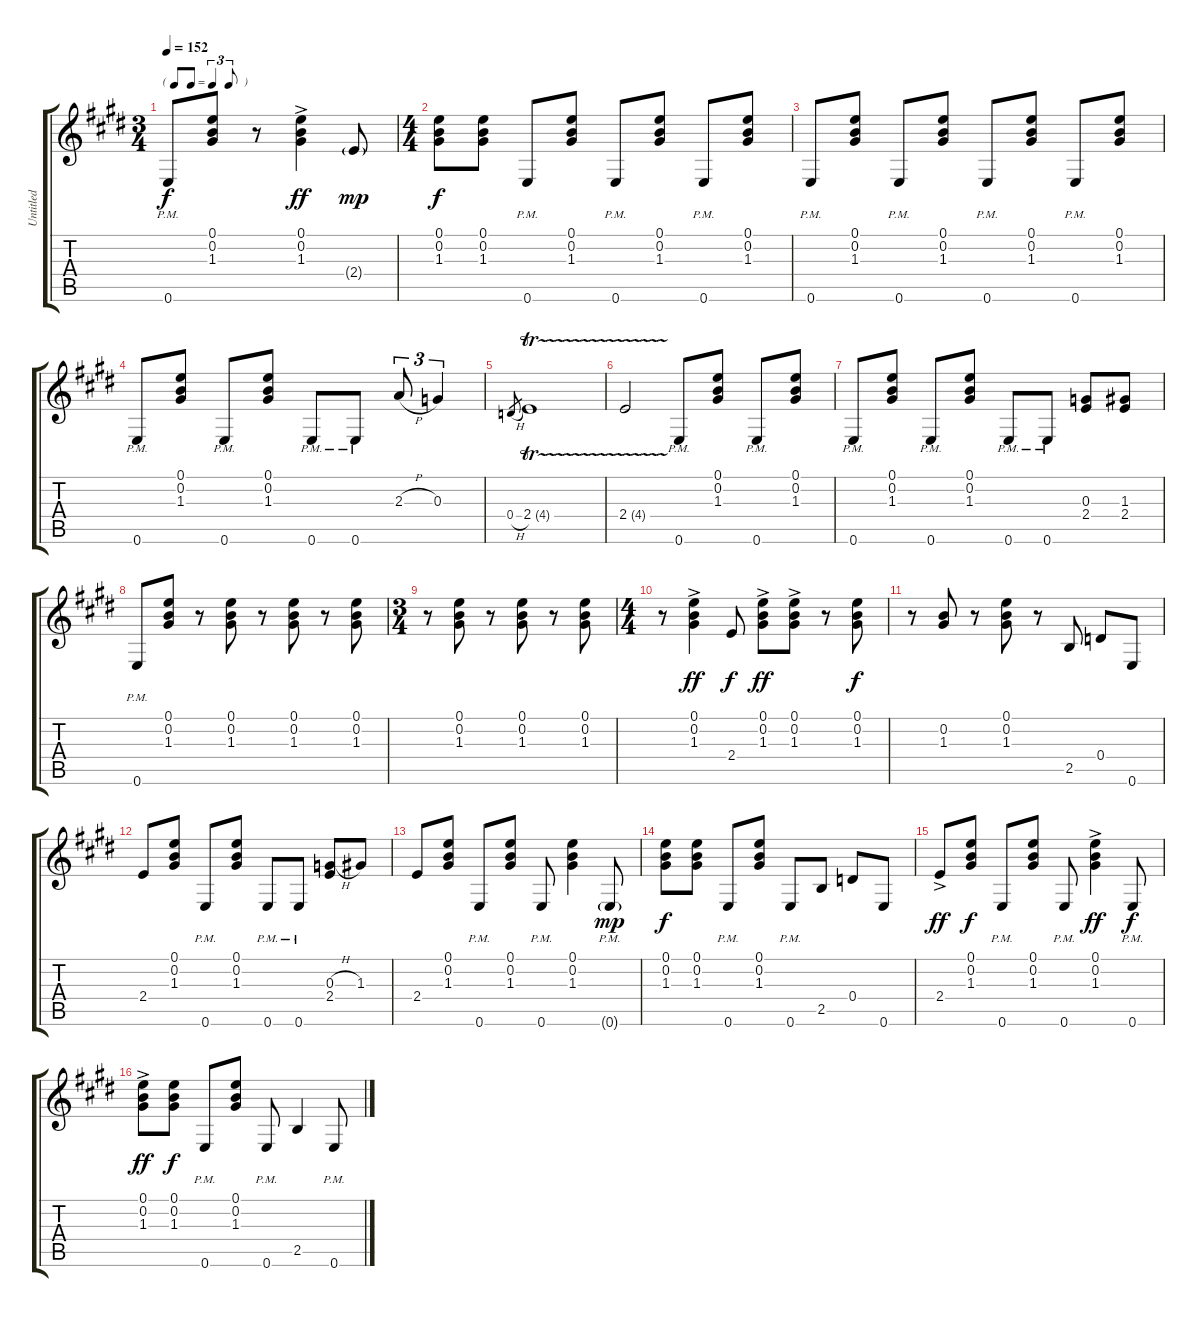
\track ("Untitled" "Untitled") {instrument distortionguitar}
\staff {score tabs}
\tuning (E4 B3 G3 D3 A2 E2) {hide}
\ts (3 4)
\tf triplet8th
\tempo 152
\clef g2
\ks c#minor
0.6{pm}.8{dy f} (0.1 0.2 1.3).8 r.8 (0.1{ac} 0.2{ac} 1.3{ac}).4{dy ff} 2.4{g}.8{dy mp} |
\ts (4 4)
(0.1 0.2 1.3).8{dy f} (0.1 0.2 1.3).8 0.6{pm}.8 (0.1 0.2 1.3).8 0.6{pm}.8 (0.1 0.2 1.3).8 0.6{pm}.8 (0.1 0.2 1.3).8 |
\ks e
0.6{pm}.8 (0.1 0.2 1.3).8 0.6{pm}.8 (0.1 0.2 1.3).8 0.6{pm}.8 (0.1 0.2 1.3).8 0.6{pm}.8 (0.1 0.2 1.3).8 |
\ks c#minor
0.6{pm}.8 (0.1 0.2 1.3).8 0.6{pm}.8 (0.1 0.2 1.3).8 0.6{pm}.8 0.6{pm}.8 2.3{h}.8{tu (3 2)} 0.3.4{tu (3 2)} |
0.4{h}.8{gr} 2.4{tr (4 32)}.1 |
\ks e
2.4{tr (4 32)}.2 0.6{pm}.8 (0.1 0.2 1.3).8 0.6{pm}.8 (0.1 0.2 1.3).8 |
\ks c#minor
0.6{pm}.8 (0.1 0.2 1.3).8 0.6{pm}.8 (0.1 0.2 1.3).8 0.6{pm}.8 0.6{pm}.8 (0.3 2.4).8 (1.3 2.4).8 |
0.6{pm}.8 (0.1 0.2 1.3).8 r.8 (0.1 0.2 1.3).8 r.8 (0.1 0.2 1.3).8 r.8 (0.1 0.2 1.3).8 |
\ts (3 4)
\ks e
r.8 (0.1 0.2 1.3).8 r.8 (0.1 0.2 1.3).8 r.8 (0.1 0.2 1.3).8 |
\ts (4 4)
\ks c#minor
r.8 (0.1{ac} 0.2{ac} 1.3{ac}).4{dy ff} 2.4.8{dy f} (0.1{ac} 0.2{ac} 1.3{ac}).8{dy ff} (0.1{ac} 0.2{ac} 1.3{ac}).8 r.8 (0.1 0.2 1.3).8{dy f} |
r.8 (0.2 1.3).8 r.8 (0.1 0.2 1.3).8 r.8 2.5.8 0.4.8 0.6.8 |
\ks e
2.4.8 (0.1 0.2 1.3).8 0.6{pm}.8 (0.1 0.2 1.3).8 0.6{pm}.8 0.6{pm}.8 (0.3{h} 2.4).8 1.3.8 |
\ks c#minor
2.4.8 (0.1 0.2 1.3).8 0.6{pm}.8 (0.1 0.2 1.3).8 0.6{pm}.8 (0.1 0.2 1.3).4 0.6{g pm}.8{dy mp} |
(0.1 0.2 1.3).8{dy f} (0.1 0.2 1.3).8 0.6{pm}.8 (0.1 0.2 1.3).8 0.6{pm}.8 2.5.8 0.4.8 0.6.8 |
\ks e
2.4{ac}.8{dy ff} (0.1 0.2 1.3).8{dy f} 0.6{pm}.8 (0.1 0.2 1.3).8 0.6{pm}.8 (0.1{ac} 0.2{ac} 1.3{ac}).4{dy ff} 0.6{pm}.8{dy f} |
\ks c#minor
(0.1{ac} 0.2{ac} 1.3{ac}).8{dy ff} (0.1 0.2 1.3).8{dy f} 0.6{pm}.8 (0.1 0.2 1.3).8 0.6{pm}.8 2.5.4 0.6{pm}.8
